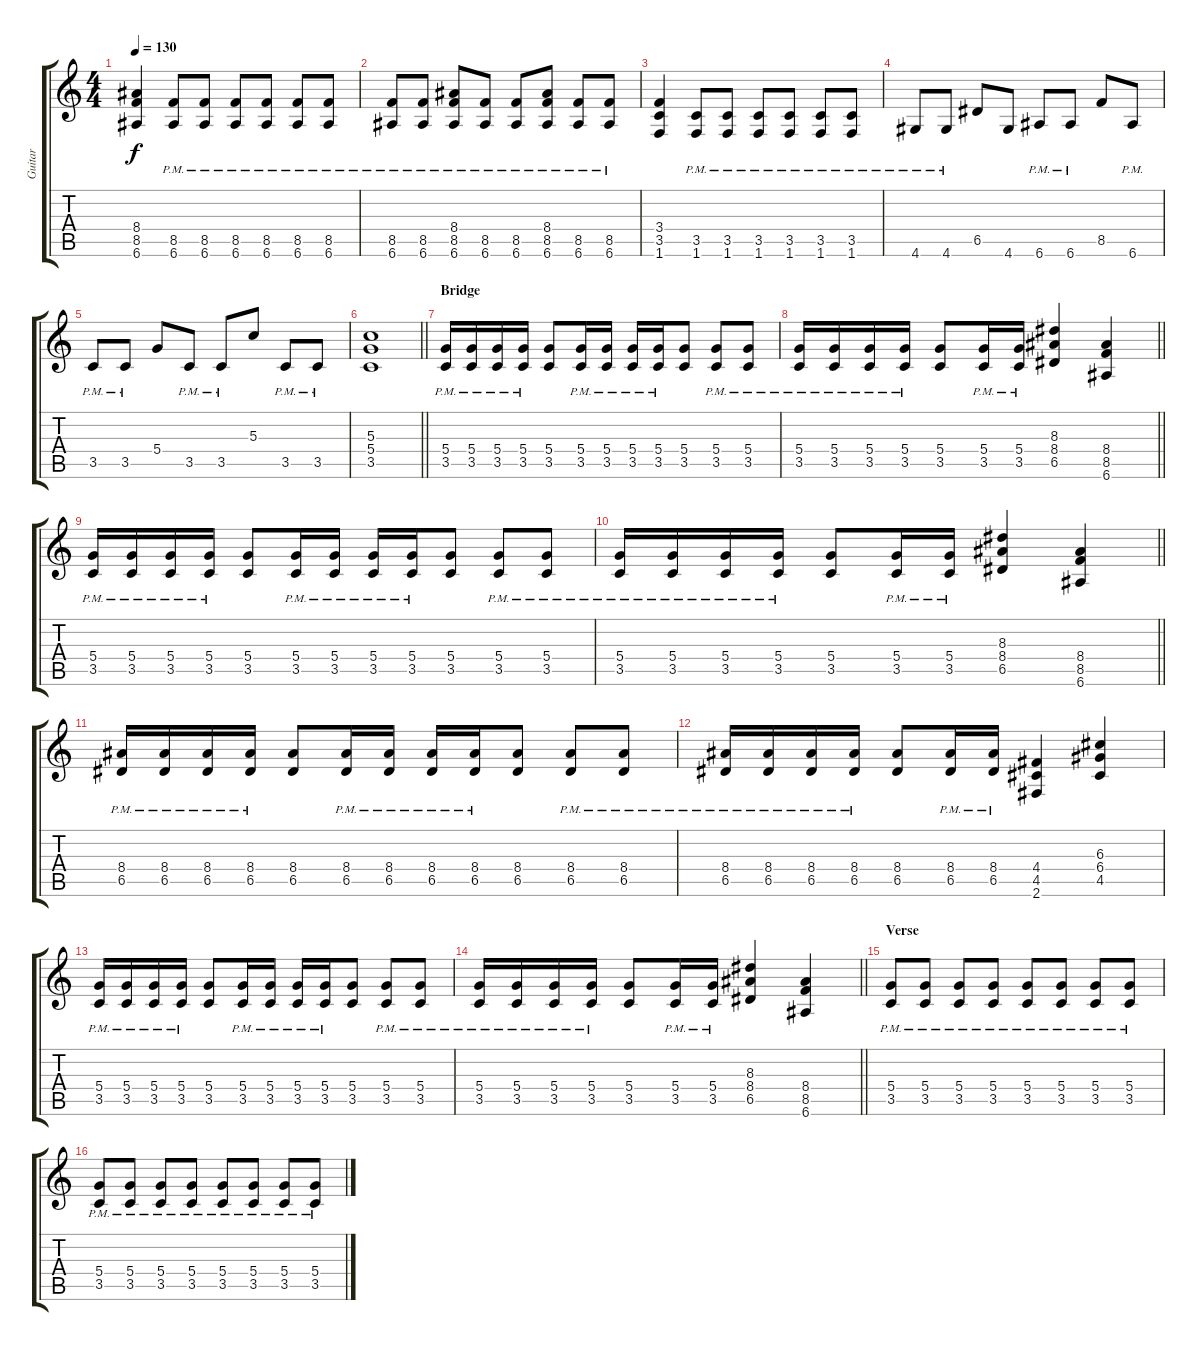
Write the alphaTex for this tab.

\track ("Guitar" "Guitar") {instrument distortionguitar}
\staff {score tabs}
\tuning (E4 B3 G3 D3 A2 E2) {hide}
\ts (4 4)
\tempo 130
\clef g2
\ks c
(8.4 8.5 6.6).4{dy f} (8.5{pm} 6.6{pm}).8 (8.5{pm} 6.6{pm}).8 (8.5{pm} 6.6{pm}).8 (8.5{pm} 6.6{pm}).8 (8.5{pm} 6.6{pm}).8 (8.5{pm} 6.6{pm}).8 |
(8.5{pm} 6.6{pm}).8 (8.5{pm} 6.6{pm}).8 (8.4{pm} 8.5{pm} 6.6{pm}).8 (8.5{pm} 6.6{pm}).8 (8.5{pm} 6.6{pm}).8 (8.4{pm} 8.5{pm} 6.6{pm}).8 (8.5{pm} 6.6{pm}).8 (8.5{pm} 6.6{pm}).8 |
(3.4 3.5 1.6).4 (3.5{pm} 1.6{pm}).8 (3.5{pm} 1.6{pm}).8 (3.5{pm} 1.6{pm}).8 (3.5{pm} 1.6{pm}).8 (3.5{pm} 1.6{pm}).8 (3.5{pm} 1.6{pm}).8 |
4.6{pm}.8 4.6{pm}.8 6.5.8 4.6.8 6.6{pm}.8 6.6{pm}.8 8.5.8 6.6{pm}.8 |
3.5{pm}.8 3.5{pm}.8 5.4.8 3.5{pm}.8 3.5{pm}.8 5.3.8 3.5{pm}.8 3.5{pm}.8 |
\barLineRight lightlight
(5.3 5.4 3.5).1 |
\section ("" "Bridge ")
(5.4{pm} 3.5{pm}).16 (5.4{pm} 3.5{pm}).16 (5.4{pm} 3.5{pm}).16 (5.4{pm} 3.5{pm}).16 (5.4 3.5).8 (5.4{pm} 3.5{pm}).16 (5.4{pm} 3.5{pm}).16 (5.4{pm} 3.5{pm}).16 (5.4{pm} 3.5{pm}).16 (5.4 3.5).8 (5.4{pm} 3.5{pm}).8 (5.4{pm} 3.5{pm}).8 |
\barLineRight lightlight
(5.4{pm} 3.5{pm}).16 (5.4{pm} 3.5{pm}).16 (5.4{pm} 3.5{pm}).16 (5.4{pm} 3.5{pm}).16 (5.4 3.5).8 (5.4{pm} 3.5{pm}).16 (5.4{pm} 3.5{pm}).16 (8.3 8.4 6.5).4 (8.4 8.5 6.6).4 |
(5.4{pm} 3.5{pm}).16 (5.4{pm} 3.5{pm}).16 (5.4{pm} 3.5{pm}).16 (5.4{pm} 3.5{pm}).16 (5.4 3.5).8 (5.4{pm} 3.5{pm}).16 (5.4{pm} 3.5{pm}).16 (5.4{pm} 3.5{pm}).16 (5.4{pm} 3.5{pm}).16 (5.4 3.5).8 (5.4{pm} 3.5{pm}).8 (5.4{pm} 3.5{pm}).8 |
\barLineRight lightlight
(5.4{pm} 3.5{pm}).16 (5.4{pm} 3.5{pm}).16 (5.4{pm} 3.5{pm}).16 (5.4{pm} 3.5{pm}).16 (5.4 3.5).8 (5.4{pm} 3.5{pm}).16 (5.4{pm} 3.5{pm}).16 (8.3 8.4 6.5).4 (8.4 8.5 6.6).4 |
(8.4{pm} 6.5{pm}).16 (8.4{pm} 6.5{pm}).16 (8.4{pm} 6.5{pm}).16 (8.4{pm} 6.5{pm}).16 (8.4 6.5).8 (8.4{pm} 6.5{pm}).16 (8.4{pm} 6.5{pm}).16 (8.4{pm} 6.5{pm}).16 (8.4{pm} 6.5{pm}).16 (8.4 6.5).8 (8.4{pm} 6.5{pm}).8 (8.4{pm} 6.5{pm}).8 |
(8.4{pm} 6.5{pm}).16 (8.4{pm} 6.5{pm}).16 (8.4{pm} 6.5{pm}).16 (8.4{pm} 6.5{pm}).16 (8.4 6.5).8 (8.4{pm} 6.5{pm}).16 (8.4{pm} 6.5{pm}).16 (4.4 4.5 2.6).4 (6.3 6.4 4.5).4 |
(5.4{pm} 3.5{pm}).16 (5.4{pm} 3.5{pm}).16 (5.4{pm} 3.5{pm}).16 (5.4{pm} 3.5{pm}).16 (5.4 3.5).8 (5.4{pm} 3.5{pm}).16 (5.4{pm} 3.5{pm}).16 (5.4{pm} 3.5{pm}).16 (5.4{pm} 3.5{pm}).16 (5.4 3.5).8 (5.4{pm} 3.5{pm}).8 (5.4{pm} 3.5{pm}).8 |
\barLineRight lightlight
(5.4{pm} 3.5{pm}).16 (5.4{pm} 3.5{pm}).16 (5.4{pm} 3.5{pm}).16 (5.4{pm} 3.5{pm}).16 (5.4 3.5).8 (5.4{pm} 3.5{pm}).16 (5.4{pm} 3.5{pm}).16 (8.3 8.4 6.5).4 (8.4 8.5 6.6).4 |
\section ("" "Verse ")
(5.4{pm} 3.5{pm}).8 (5.4{pm} 3.5{pm}).8 (5.4{pm} 3.5{pm}).8 (5.4{pm} 3.5{pm}).8 (5.4{pm} 3.5{pm}).8 (5.4{pm} 3.5{pm}).8 (5.4{pm} 3.5{pm}).8 (5.4{pm} 3.5{pm}).8 |
(5.4{pm} 3.5{pm}).8 (5.4{pm} 3.5{pm}).8 (5.4{pm} 3.5{pm}).8 (5.4{pm} 3.5{pm}).8 (5.4{pm} 3.5{pm}).8 (5.4{pm} 3.5{pm}).8 (5.4{pm} 3.5{pm}).8 (5.4{pm} 3.5{pm}).8
